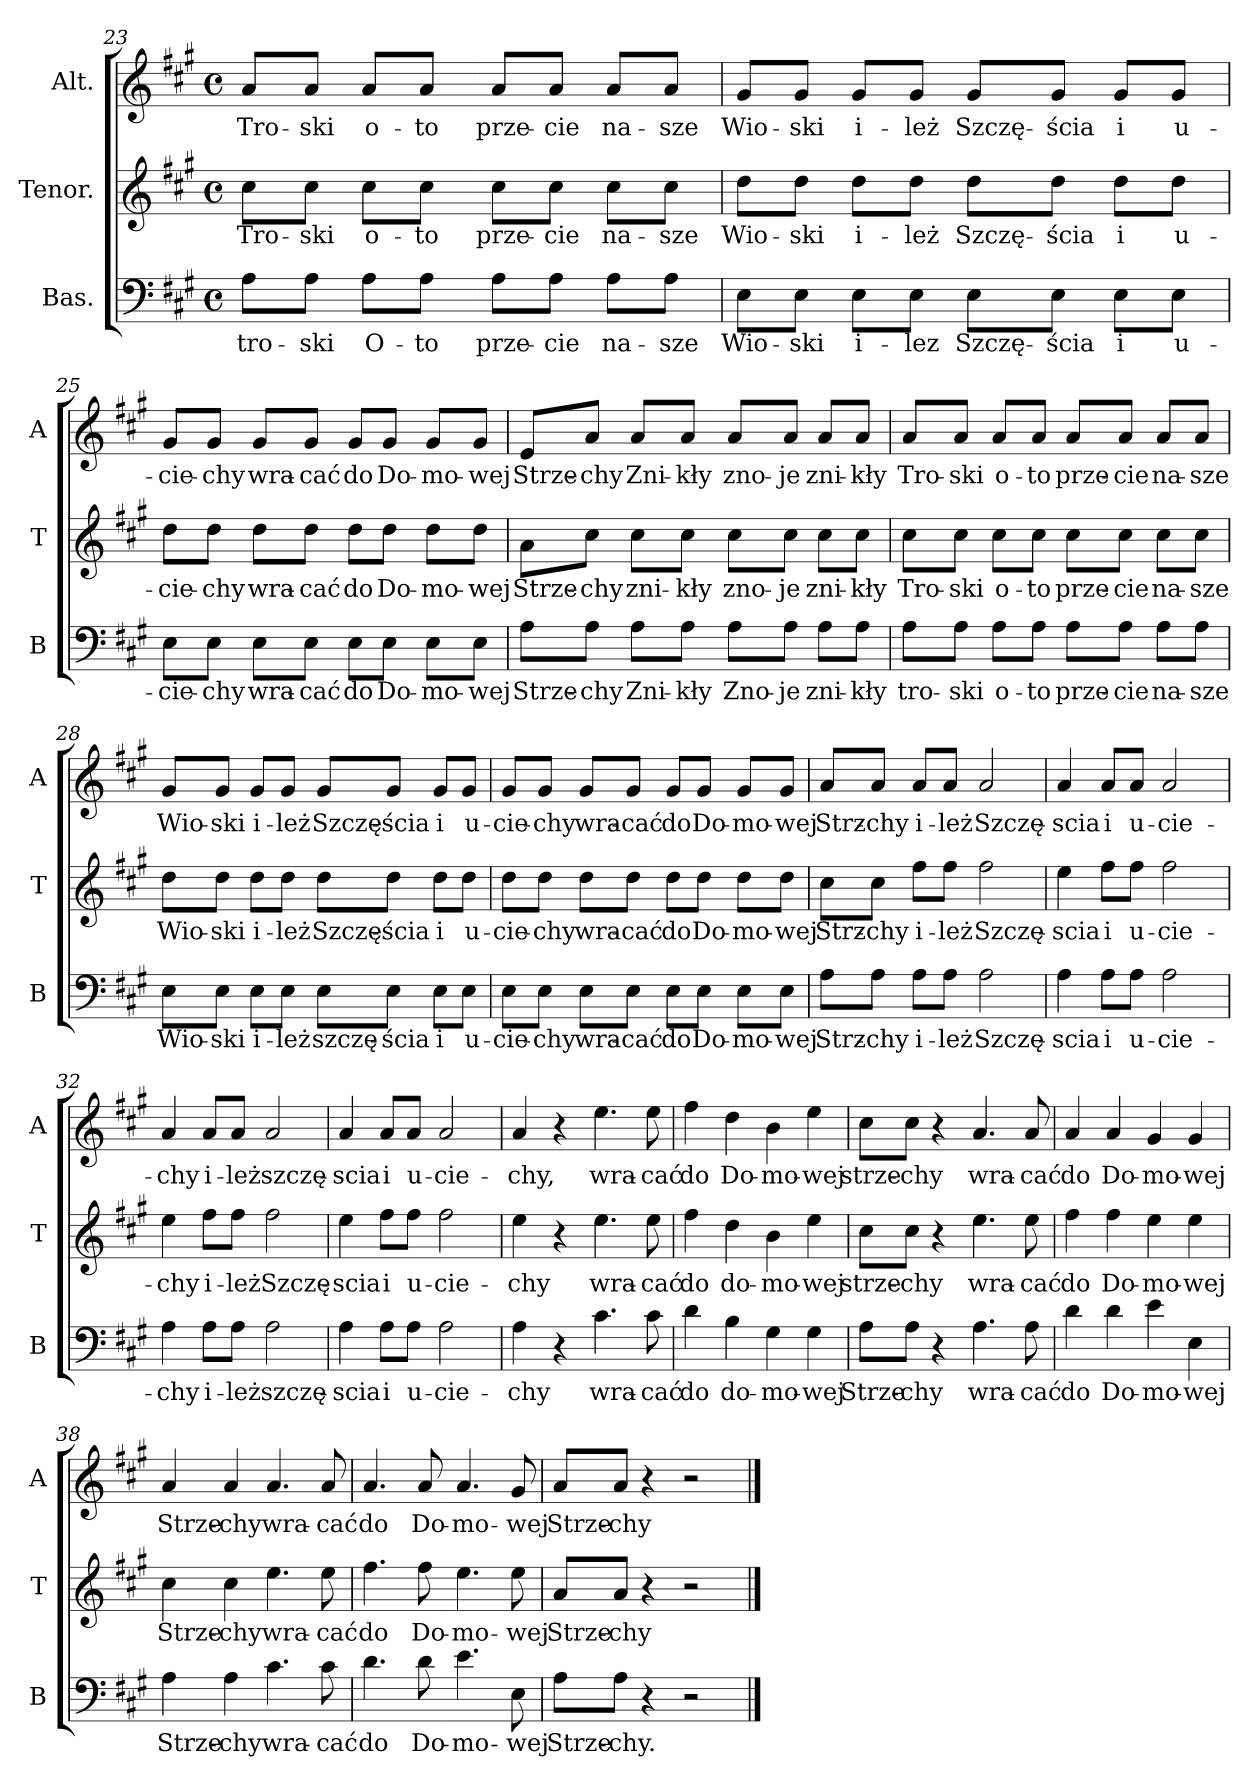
**kern	**text	**kern	**text	**kern	**text
*part3	*part3	*part2	*part2	*part1	*part1
*staff3	*staff3	*staff2	*staff2	*staff1	*staff1
*I"Bas.	*	*I"Tenor.	*	*I"Alt.	*
*I'B	*	*I'T	*	*I'A	*
*clefF4	*	*clefG2	*	*clefG2	*
*	*	*ITrd8c12	*	*	*
*k[f#c#g#]	*	*k[f#c#g#]	*	*k[f#c#g#]	*
*A:	*	*A:	*	*A:	*
*M4/4	*	*M4/4	*	*M4/4	*
*met(c)	*	*met(c)	*	*met(c)	*
=23	=23	=23	=23	=23	=23
8A\L	tro-	8c#\L	Tro-	8a/L	Tro-
8A\J	-ski	8c#\J	-ski	8a/J	-ski
8A\L	O-	8c#\L	o-	8a/L	o-
8A\J	-to	8c#\J	-to	8a/J	-to
=-	=-	=-	=-	=-	=-
8A\L	prze-	8c#\L	prze-	8a/L	prze-
8A\J	-cie	8c#\J	-cie	8a/J	-cie
8A\L	na-	8c#\L	na-	8a/L	na-
8A\J	-sze	8c#\J	-sze	8a/J	-sze
=24	=24	=24	=24	=24	=24
8E\L	Wio-	8d\L	Wio-	8g#/L	Wio-
8E\J	-ski	8d\J	-ski	8g#/J	-ski
8E\L	i-	8d\L	i-	8g#/L	i-
8E\J	-lez	8d\J	-leż	8g#/J	-leż
8E\L	Szczę-	8d\L	Szczę-	8g#/L	Szczę-
8E\J	-ścia	8d\J	-ścia	8g#/J	-ścia
8E\L	i	8d\L	i	8g#/L	i
8E\J	u-	8d\J	u-	8g#/J	u-
=25	=25	=25	=25	=25	=25
8E\L	-cie-	8d\L	-cie-	8g#/L	-cie-
8E\J	-chy	8d\J	-chy	8g#/J	-chy
8E\L	wra-	8d\L	wra-	8g#/L	wra-
8E\J	-cać	8d\J	-cać	8g#/J	-cać
8E\L	do	8d\L	do	8g#/L	do
8E\J	Do-	8d\J	Do-	8g#/J	Do-
8E\L	-mo-	8d\L	-mo-	8g#/L	-mo-
8E\J	-wej	8d\J	-wej	8g#/J	-wej
=26	=26	=26	=26	=26	=26
8A\L	Strze-	8A\L	Strze-	8e/L	Strze-
8A\J	-chy	8c#\J	-chy	8a/J	-chy
8A\L	Zni-	8c#\L	zni-	8a/L	Zni-
8A\J	-kły	8c#\J	-kły	8a/J	-kły
=-	=-	=-	=-	=-	=-
8A\L	Zno-	8c#\L	zno-	8a/L	zno-
8A\J	-je	8c#\J	-je	8a/J	-je
8A\L	zni-	8c#\L	zni-	8a/L	zni-
8A\J	-kły	8c#\J	-kły	8a/J	-kły
=27	=27	=27	=27	=27	=27
8A\L	tro-	8c#\L	Tro-	8a/L	Tro-
8A\J	-ski	8c#\J	-ski	8a/J	-ski
8A\L	o-	8c#\L	o-	8a/L	o-
8A\J	-to	8c#\J	-to	8a/J	-to
8A\L	prze-	8c#\L	prze-	8a/L	prze-
8A\J	-cie	8c#\J	-cie	8a/J	-cie
8A\L	na-	8c#\L	na-	8a/L	na-
8A\J	-sze	8c#\J	-sze	8a/J	-sze
=28	=28	=28	=28	=28	=28
8E\L	Wio-	8d\L	Wio-	8g#/L	Wio-
8E\J	-ski	8d\J	-ski	8g#/J	-ski
8E\L	i-	8d\L	i-	8g#/L	i-
8E\J	-leż	8d\J	-leż	8g#/J	-leż
8E\L	szczę-	8d\L	Szczę-	8g#/L	Szczę-
8E\J	-ścia	8d\J	-ścia	8g#/J	-ścia
8E\L	i	8d\L	i	8g#/L	i
8E\J	u-	8d\J	u-	8g#/J	u-
=29	=29	=29	=29	=29	=29
8E\L	-cie-	8d\L	-cie-	8g#/L	-cie-
8E\J	-chy	8d\J	-chy	8g#/J	-chy
8E\L	wra-	8d\L	wra-	8g#/L	wra-
8E\J	-cać	8d\J	-cać	8g#/J	-cać
=-	=-	=-	=-	=-	=-
8E\L	do	8d\L	do	8g#/L	do
8E\J	Do-	8d\J	Do-	8g#/J	Do-
8E\L	-mo-	8d\L	-mo-	8g#/L	-mo-
8E\J	-wej	8d\J	-wej	8g#/J	-wej
=30	=30	=30	=30	=30	=30
8A\L	Strz-	8c#\L	Strz-	8a/L	Strz-
8A\J	-chy	8c#\J	-chy	8a/J	-chy
8A\L	i-	8f#\L	i-	8a/L	i-
8A\J	-leż	8f#\J	-leż	8a/J	-leż
2A\	Szczę-	2f#\	Szczę-	2a/	Szczę-
=31	=31	=31	=31	=31	=31
4A\	-scia	4e\	-scia	4a/	-scia
8A\L	i	8f#\L	i	8a/L	i
8A\J	u-	8f#\J	u-	8a/J	u-
2A\	-cie-	2f#\	-cie-	2a/	-cie-
=32	=32	=32	=32	=32	=32
4A\	-chy	4e\	-chy	4a/	-chy
8A\L	i-	8f#\L	i-	8a/L	i-
8A\J	-leż	8f#\J	-leż	8a/J	-leż
2A\	szczę-	2f#\	Szczę-	2a/	szczę-
=33	=33	=33	=33	=33	=33
4A\	-scia	4e\	-scia	4a/	-scia
8A\L	i	8f#\L	i	8a/L	i
8A\J	u-	8f#\J	u-	8a/J	u-
2A\	-cie-	2f#\	-cie-	2a/	-cie-
=34	=34	=34	=34	=34	=34
4A\	-chy	4e\	-chy	4a/	-chy,
4r	.	4r	.	4r	.
4.c#\	wra-	4.e\	wra-	4.ee\	wra-
8c#\	-cać	8e\	-cać	8ee\	-cać
=35	=35	=35	=35	=35	=35
4d\	do	4f#\	do	4ff#\	do
4B\	do-	4d\	do-	4dd\	Do-
4G#\	-mo-	4B\	-mo-	4b\	-mo-
4G#\	-wej	4e\	-wej	4ee\	-wej
=36	=36	=36	=36	=36	=36
8A\L	Strze-	8c#\L	strze-	8cc#\L	strze-
8A\J	-chy	8c#\J	-chy	8cc#\J	-chy
4r	.	4r	.	4r	.
4.A\	wra-	4.e\	wra-	4.a/	wra-
8A\	-cać	8e\	-cać	8a/	-cać
=37	=37	=37	=37	=37	=37
4d\	do	4f#\	do	4a/	do
4d\	Do-	4f#\	Do-	4a/	Do-
4e\	-mo-	4e\	-mo-	4g#/	-mo-
4E\	-wej	4e\	-wej	4g#/	-wej
=38	=38	=38	=38	=38	=38
4A\	Strze-	4c#\	Strze-	4a/	Strze-
4A\	-chy	4c#\	-chy	4a/	-chy
4.c#\	wra-	4.e\	wra-	4.a/	wra-
8c#\	-cać	8e\	-cać	8a/	-cać
=39	=39	=39	=39	=39	=39
4.d\	do	4.f#\	do	4.a/	do
8d\	Do-	8f#\	Do-	8a/	Do-
=-	=-	=-	=-	=-	=-
4.e\	-mo-	4.e\	-mo-	4.a/	-mo-
8E\	-wej	8e\	-wej	8g#/	-wej
=40	=40	=40	=40	=40	=40
8A\L	Strze-	8A/L	Strze-	8a/L	Strze-
8A\J	-chy.	8A/J	-chy	8a/J	-chy
4r	.	4r	.	4r	.
2r	.	2r	.	2r	.
==	==	==	==	==	==
*-	*-	*-	*-	*-	*-
